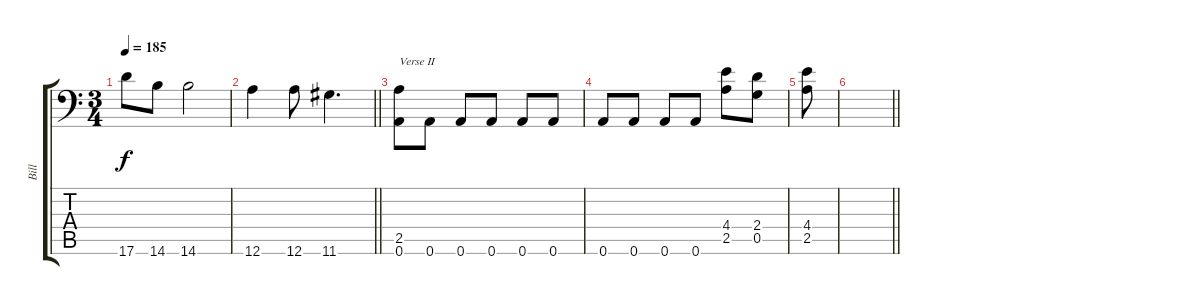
\track ("Bill" "Bill") {instrument distortionguitar}
\staff {score tabs}
\tuning (D4 A3 F3 C3 G2 A1) {hide}
\ts (3 4)
\tempo 185
\clef f4
\ks c
17.6.8{dy f} 14.6.8 14.6.2 |
\barLineRight lightlight
12.6.4 12.6.8 11.6.4{d} |
(2.5 0.6).8{txt "Verse II"} 0.6.8 0.6.8 0.6.8 0.6.8 0.6.8 |
0.6.8 0.6.8 0.6.8 0.6.8 (4.4 2.5).8 (2.4 0.5).8 |
(4.4 2.5).8 |
\barLineRight lightlight
